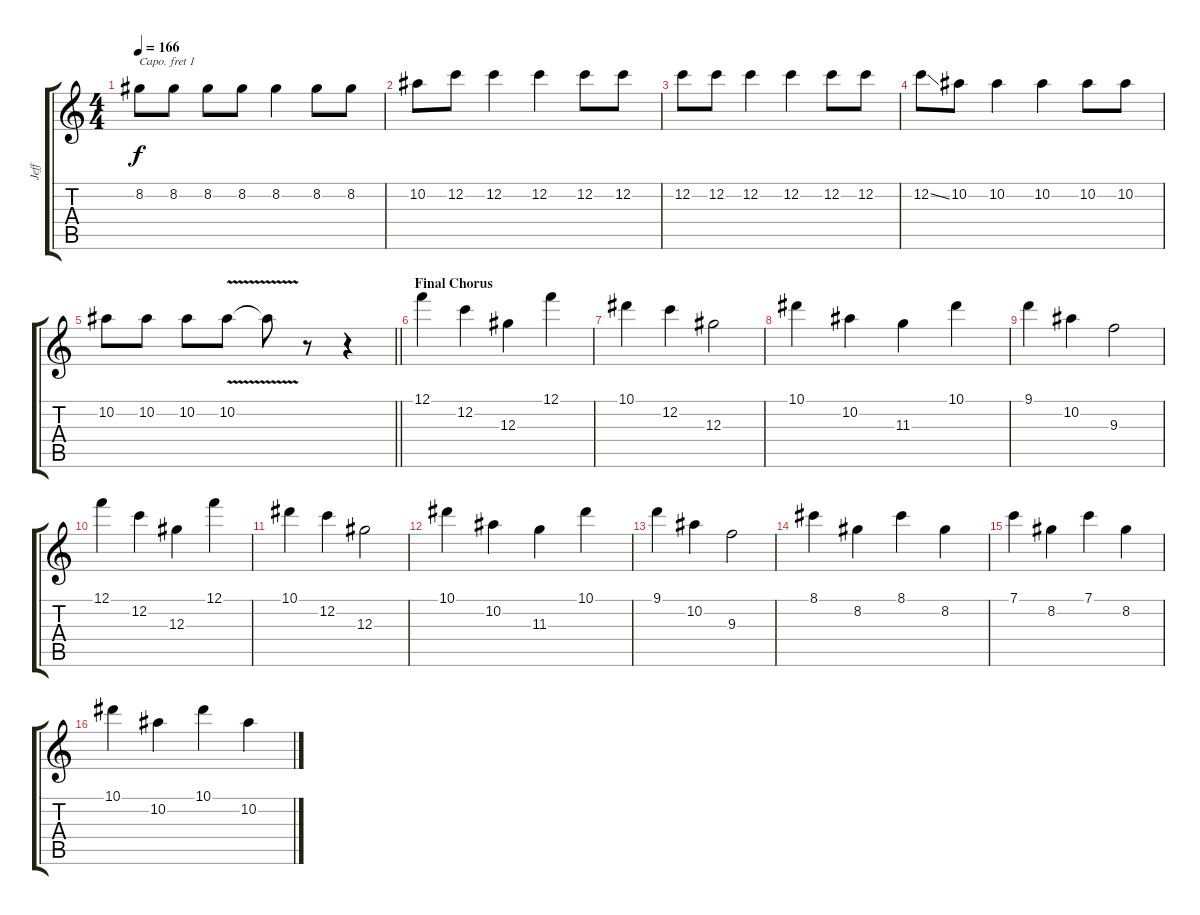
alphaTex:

\track ("Jeff" "Jeff") {instrument distortionguitar}
\staff {score tabs}
\capo 1
\tuning (E4 B3 G3 D3 A2 E2) {hide}
\ts (4 4)
\tempo 166
\clef g2
\ks c
8.2.8{dy f} 8.2.8 8.2.8 8.2.8 8.2.4 8.2.8 8.2.8 |
10.2.8 12.2.8 12.2.4 12.2.4 12.2.8 12.2.8 |
12.2.8 12.2.8 12.2.4 12.2.4 12.2.8 12.2.8 |
12.2{ss}.8 10.2.8 10.2.4 10.2.4 10.2.8 10.2.8 |
\barLineRight lightlight
10.2.8 10.2.8 10.2.8 10.2{v}.8 10.2{t}.8 r.8 r.4 |
\section ("" "Final Chorus")
12.1.4 12.2.4 12.3.4 12.1.4 |
10.1.4 12.2.4 12.3.2 |
10.1.4 10.2.4 11.3.4 10.1.4 |
9.1.4 10.2.4 9.3.2 |
12.1.4 12.2.4 12.3.4 12.1.4 |
10.1.4 12.2.4 12.3.2 |
10.1.4 10.2.4 11.3.4 10.1.4 |
9.1.4 10.2.4 9.3.2 |
8.1.4 8.2.4 8.1.4 8.2.4 |
7.1.4 8.2.4 7.1.4 8.2.4 |
10.1.4 10.2.4 10.1.4 10.2.4
